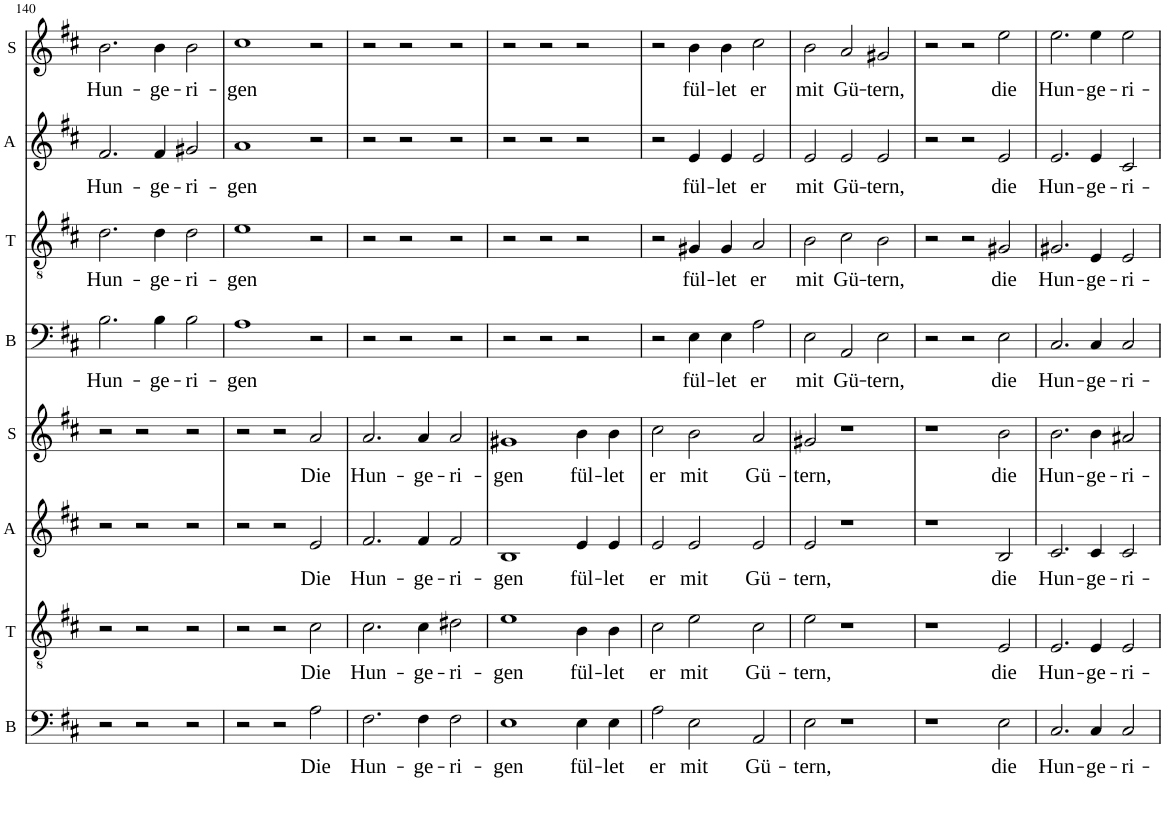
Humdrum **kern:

**kern	**text	**kern	**text	**kern	**text	**kern	**text	**kern	**text	**kern	**text	**kern	**text	**kern	**text
*part8	*part8	*part7	*part7	*part6	*part6	*part5	*part5	*part4	*part4	*part3	*part3	*part2	*part2	*part1	*part1
*staff8	*staff8	*staff7	*staff7	*staff6	*staff6	*staff5	*staff5	*staff4	*staff4	*staff3	*staff3	*staff2	*staff2	*staff1	*staff1
*I"B	*	*I"T	*	*I"A	*	*I"S	*	*I"B	*	*I"T	*	*I"A	*	*I"S	*
*I'B	*	*I'T	*	*I'A	*	*I'S	*	*I'B	*	*I'T	*	*I'A	*	*I'S	*
!!LO:PB:g=z
*clefF4	*	*clefGv2	*	*clefG2	*	*clefG2	*	*clefF4	*	*clefGv2	*	*clefG2	*	*clefG2	*
*k[f#c#]	*	*k[f#c#]	*	*k[f#c#]	*	*k[f#c#]	*	*k[f#c#]	*	*k[f#c#]	*	*k[f#c#]	*	*k[f#c#]	*
*M3/2	*	*M3/2	*	*M3/2	*	*M3/2	*	*M3/2	*	*M3/2	*	*M3/2	*	*M3/2	*
=140	=140	=140	=140	=140	=140	=140	=140	=140	=140	=140	=140	=140	=140	=140	=140
!	!	!	!	!	!	!	!	!	!LO:LY:b	!	!LO:LY:b	!	!LO:LY:b	!	!LO:LY:b
2r	.	2r	.	2r	.	2r	.	2.B\	Hun-	2.d\	Hun-	2.f#/	Hun-	2.b\	Hun-
2r	.	2r	.	2r	.	2r	.	.	.	.	.	.	.	.	.
!	!	!	!	!	!	!	!	!	!LO:LY:b	!	!LO:LY:b	!	!LO:LY:b	!	!LO:LY:b
.	.	.	.	.	.	.	.	4B\	ge-	4d\	ge-	4f#/	ge-	4b\	ge-
!	!	!	!	!	!	!	!	!	!LO:LY:b	!	!LO:LY:b	!	!LO:LY:b	!	!LO:LY:b
2r	.	2r	.	2r	.	2r	.	2B\	ri-	2d\	ri-	2g#X/	ri-	2b\	ri-
=141	=141	=141	=141	=141	=141	=141	=141	=141	=141	=141	=141	=141	=141	=141	=141
!	!	!	!	!	!	!	!	!	!LO:LY:b	!	!LO:LY:b	!	!LO:LY:b	!	!LO:LY:b
2r	.	2r	.	2r	.	2r	.	1A	gen	1e	gen	1a	gen	1cc#	gen
2r	.	2r	.	2r	.	2r	.	.	.	.	.	.	.	.	.
!	!LO:LY:b	!	!LO:LY:b	!	!LO:LY:b	!	!LO:LY:b	!	!	!	!	!	!	!	!
2A\	Die	2c#\	Die	2e/	Die	2a/	Die	2r	.	2r	.	2r	.	2r	.
=142	=142	=142	=142	=142	=142	=142	=142	=142	=142	=142	=142	=142	=142	=142	=142
!	!LO:LY:b	!	!LO:LY:b	!	!LO:LY:b	!	!LO:LY:b	!	!	!	!	!	!	!	!
2.F#\	Hun-	2.c#\	Hun-	2.f#/	Hun-	2.a/	Hun-	2r	.	2r	.	2r	.	2r	.
.	.	.	.	.	.	.	.	2r	.	2r	.	2r	.	2r	.
!	!LO:LY:b	!	!LO:LY:b	!	!LO:LY:b	!	!LO:LY:b	!	!	!	!	!	!	!	!
4F#\	ge-	4c#\	ge-	4f#/	ge-	4a/	ge-	.	.	.	.	.	.	.	.
!	!LO:LY:b	!	!LO:LY:b	!	!LO:LY:b	!	!LO:LY:b	!	!	!	!	!	!	!	!
2F#\	ri-	2d#X\	ri-	2f#/	ri-	2a/	ri-	2r	.	2r	.	2r	.	2r	.
=143	=143	=143	=143	=143	=143	=143	=143	=143	=143	=143	=143	=143	=143	=143	=143
!	!LO:LY:b	!	!LO:LY:b	!	!LO:LY:b	!	!LO:LY:b	!	!	!	!	!	!	!	!
1E	gen	1e	gen	1B	gen	1g#X	gen	2r	.	2r	.	2r	.	2r	.
.	.	.	.	.	.	.	.	2r	.	2r	.	2r	.	2r	.
!	!LO:LY:b	!	!LO:LY:b	!	!LO:LY:b	!	!LO:LY:b	!	!	!	!	!	!	!	!
4E\	fül-	4B\	fül-	4e/	fül-	4b\	fül-	2r	.	2r	.	2r	.	2r	.
!	!LO:LY:b	!	!LO:LY:b	!	!LO:LY:b	!	!LO:LY:b	!	!	!	!	!	!	!	!
4E\	let	4B\	let	4e/	let	4b\	let	.	.	.	.	.	.	.	.
=144	=144	=144	=144	=144	=144	=144	=144	=144	=144	=144	=144	=144	=144	=144	=144
!	!LO:LY:b	!	!LO:LY:b	!	!LO:LY:b	!	!LO:LY:b	!	!	!	!	!	!	!	!
2A\	er	2c#\	er	2e/	er	2cc#\	er	2r	.	2r	.	2r	.	2r	.
!	!LO:LY:b	!	!LO:LY:b	!	!LO:LY:b	!	!LO:LY:b	!	!LO:LY:b	!	!LO:LY:b	!	!LO:LY:b	!	!LO:LY:b
2E\	mit	2e\	mit	2e/	mit	2b\	mit	4E\	fül-	4G#X/	fül-	4e/	fül-	4b\	fül-
!	!	!	!	!	!	!	!	!	!LO:LY:b	!	!LO:LY:b	!	!LO:LY:b	!	!LO:LY:b
.	.	.	.	.	.	.	.	4E\	let	4G#/	let	4e/	let	4b\	let
!	!LO:LY:b	!	!LO:LY:b	!	!LO:LY:b	!	!LO:LY:b	!	!LO:LY:b	!	!LO:LY:b	!	!LO:LY:b	!	!LO:LY:b
2AA/	Gü-	2c#\	Gü-	2e/	Gü-	2a/	Gü-	2A\	er	2A/	er	2e/	er	2cc#\	er
=145	=145	=145	=145	=145	=145	=145	=145	=145	=145	=145	=145	=145	=145	=145	=145
!	!LO:LY:b	!	!LO:LY:b	!	!LO:LY:b	!	!LO:LY:b	!	!LO:LY:b	!	!LO:LY:b	!	!LO:LY:b	!	!LO:LY:b
2E\	tern,	2e\	tern,	2e/	tern,	2g#X/	tern,	2E\	mit	2B\	mit	2e/	mit	2b\	mit
!	!	!	!	!	!	!	!	!	!LO:LY:b	!	!LO:LY:b	!	!LO:LY:b	!	!LO:LY:b
1r	.	1r	.	1r	.	1r	.	2AA/	Gü-	2c#\	Gü-	2e/	Gü-	2a/	Gü-
!	!	!	!	!	!	!	!	!	!LO:LY:b	!	!LO:LY:b	!	!LO:LY:b	!	!LO:LY:b
.	.	.	.	.	.	.	.	2E\	tern,	2B\	tern,	2e/	tern,	2g#X/	tern,
=146	=146	=146	=146	=146	=146	=146	=146	=146	=146	=146	=146	=146	=146	=146	=146
1r	.	1r	.	1r	.	1r	.	2r	.	2r	.	2r	.	2r	.
.	.	.	.	.	.	.	.	2r	.	2r	.	2r	.	2r	.
!	!LO:LY:b	!	!LO:LY:b	!	!LO:LY:b	!	!LO:LY:b	!	!LO:LY:b	!	!LO:LY:b	!	!LO:LY:b	!	!LO:LY:b
2E\	die	2E/	die	2B/	die	2b\	die	2E\	die	2G#X/	die	2e/	die	2ee\	die
=147	=147	=147	=147	=147	=147	=147	=147	=147	=147	=147	=147	=147	=147	=147	=147
!	!LO:LY:b	!	!LO:LY:b	!	!LO:LY:b	!	!LO:LY:b	!	!LO:LY:b	!	!LO:LY:b	!	!LO:LY:b	!	!LO:LY:b
2.C#/	Hun-	2.E/	Hun-	2.c#/	Hun-	2.b\	Hun-	2.C#/	Hun-	2.G#X/	Hun-	2.e/	Hun-	2.ee\	Hun-
!	!LO:LY:b	!	!LO:LY:b	!	!LO:LY:b	!	!LO:LY:b	!	!LO:LY:b	!	!LO:LY:b	!	!LO:LY:b	!	!LO:LY:b
4C#/	ge-	4E/	ge-	4c#/	ge-	4b\	ge-	4C#/	ge-	4E/	ge-	4e/	ge-	4ee\	ge-
!	!LO:LY:b	!	!LO:LY:b	!	!LO:LY:b	!	!LO:LY:b	!	!LO:LY:b	!	!LO:LY:b	!	!LO:LY:b	!	!LO:LY:b
2C#/	ri-	2E/	ri-	2c#/	ri-	2a#X/	ri-	2C#/	ri-	2E/	ri-	2c#/	ri-	2ee\	ri-
=	=	=	=	=	=	=	=	=	=	=	=	=	=	=	=
*-	*-	*-	*-	*-	*-	*-	*-	*-	*-	*-	*-	*-	*-	*-	*-
